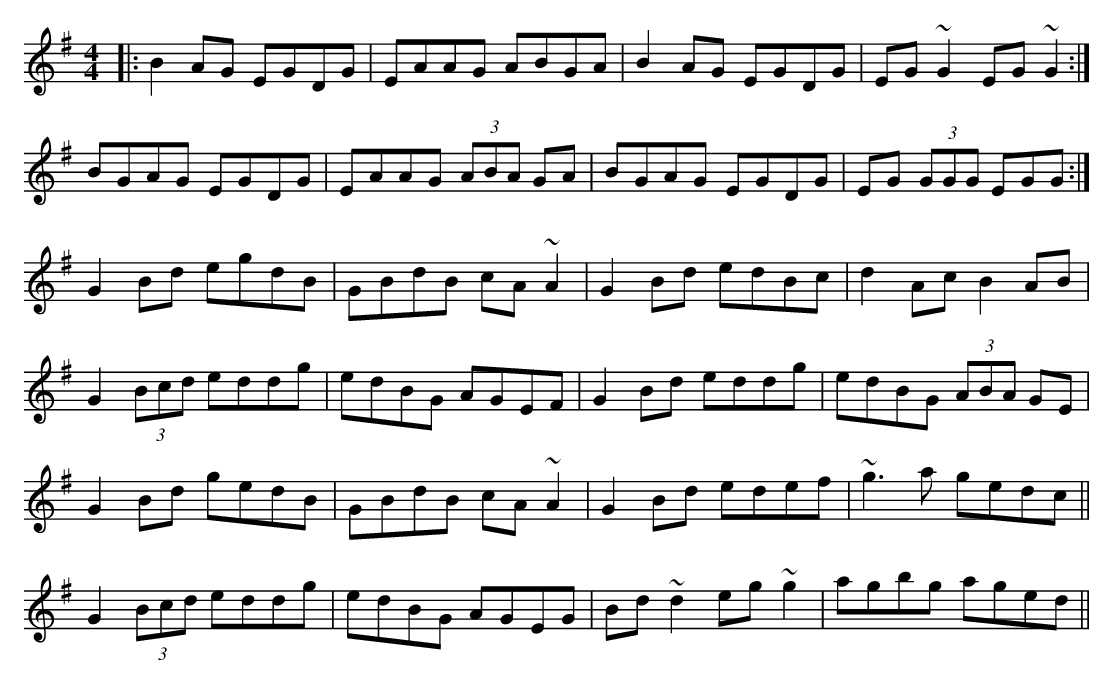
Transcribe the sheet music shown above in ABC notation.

X:1
M:4/4
K:G
|:B2 AG EGDG|EAAG ABGA|B2AG EGDG|EG ~G2 EG ~G2:|
BGAG EGDG|EAAG (3ABA GA|BGAG EGDG|EG (3GGG EGG:|
G2 Bd egdB|GBdB cA ~A2|G2 Bd edBc|d2 Ac B2AB|
G2 (3Bcd eddg|edBG AGEF|G2 Bd eddg|edBG (3ABA GE|
G2 Bd gedB|GBdB cA ~A2|G2 Bd edef|~g3 a gedc||
G2 (3Bcd eddg|edBG AGEG|Bd ~d2 eg ~g2|agbg aged||
